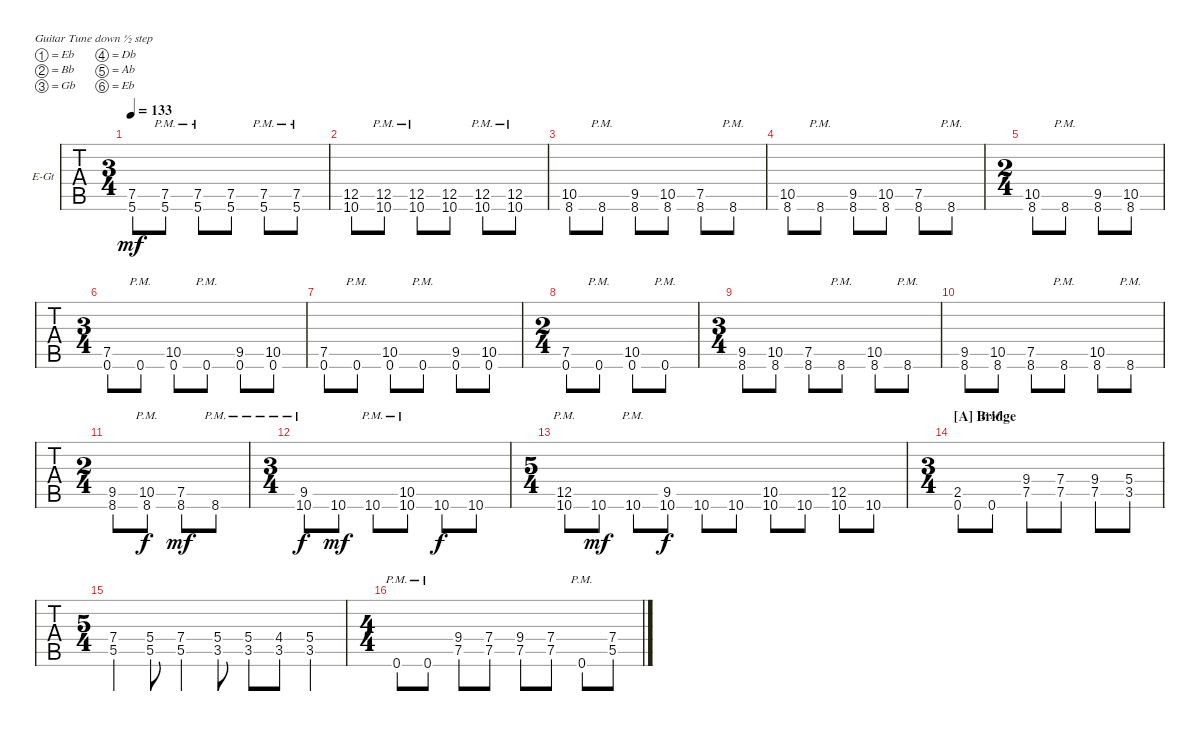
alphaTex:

\bracketExtendMode groupsimilarinstruments
\firstSystemTrackNameOrientation horizontal
\otherSystemsTrackNameOrientation horizontal
\track ("Rhythm Guitar" "E-Gt") {instrument distortionguitar}
\staff {tabs}
\tuning (Eb4 Bb3 Gb3 Db3 Ab2 Eb2)
\ts (3 4)
\tempo 133
\clef g2
\ks c
(5.6 7.5).8{dy mf} (5.6{pm} 7.5{pm}).8 (5.6{pm} 7.5{pm}).8 (5.6 7.5).8 (5.6{pm} 7.5{pm}).8 (5.6{pm} 7.5{pm}).8 |
(10.6 12.5).8 (10.6{pm} 12.5{pm}).8 (10.6{pm} 12.5{pm}).8 (10.6 12.5).8 (10.6{pm} 12.5{pm}).8 (10.6{pm} 12.5{pm}).8 |
(10.5 8.6).8 8.6{pm}.8 (9.5 8.6).8 (10.5 8.6).8 (7.5 8.6).8 8.6{pm}.8 |
(10.5 8.6).8 8.6{pm}.8 (9.5 8.6).8 (10.5 8.6).8 (7.5 8.6).8 8.6{pm}.8 |
\ts (2 4)
(10.5 8.6).8 8.6{pm}.8 (9.5 8.6).8 (10.5 8.6).8 |
\ts (3 4)
(7.5 0.6).8 0.6{pm}.8 (10.5 0.6).8 0.6{pm}.8 (9.5 0.6).8 (10.5 0.6).8 |
(7.5 0.6).8 0.6{pm}.8 (10.5 0.6).8 0.6{pm}.8 (9.5 0.6).8 (10.5 0.6).8 |
\ts (2 4)
(7.5 0.6).8 0.6{pm}.8 (10.5 0.6).8 0.6{pm}.8 |
\ts (3 4)
(9.5 8.6).8 (10.5 8.6).8 (7.5 8.6).8 8.6{pm}.8 (10.5 8.6).8 8.6{pm}.8 |
(9.5 8.6).8 (10.5 8.6).8 (7.5 8.6).8 8.6{pm}.8 (10.5 8.6).8 8.6{pm}.8 |
\ts (2 4)
(9.5 8.6).8 (10.5 8.6{pm}).8{dy f} (7.5 8.6).8{dy mf} 8.6{pm}.8 |
\ts (3 4)
(9.5 10.6{pm}).8{dy f} 10.6.8{dy mf} 10.6{pm}.8 (10.5{pm} 10.6).8 10.6.8{dy f} 10.6.8 |
\ts (5 4)
(12.5 10.6{pm}).8 10.6.8{dy mf} 10.6{pm}.8 (9.5 10.6).8{dy f} 10.6.8 10.6.8 (10.5 10.6).8 10.6.8 (12.5 10.6).8 10.6.8 |
\ts (3 4)
\section ("A" "Bridge")
(0.6 2.5).8 0.6{pm}.8 (7.5 9.4).8 (7.5 7.4).8 (7.5 9.4).8 (5.4 3.5).8 |
\ts (5 4)
(5.5 7.4).4 (5.5 5.4).8 (7.4 5.5).4 (3.5 5.4).8 (3.5 5.4).8 (3.5 4.4).8 (5.4 3.5).4 |
\ts (4 4)
0.6{pm}.8 0.6{pm}.8 (7.5 9.4).8 (7.5 7.4).8 (7.5 9.4).8 (7.5 7.4).8 0.6{pm}.8 (7.4 5.5).8
